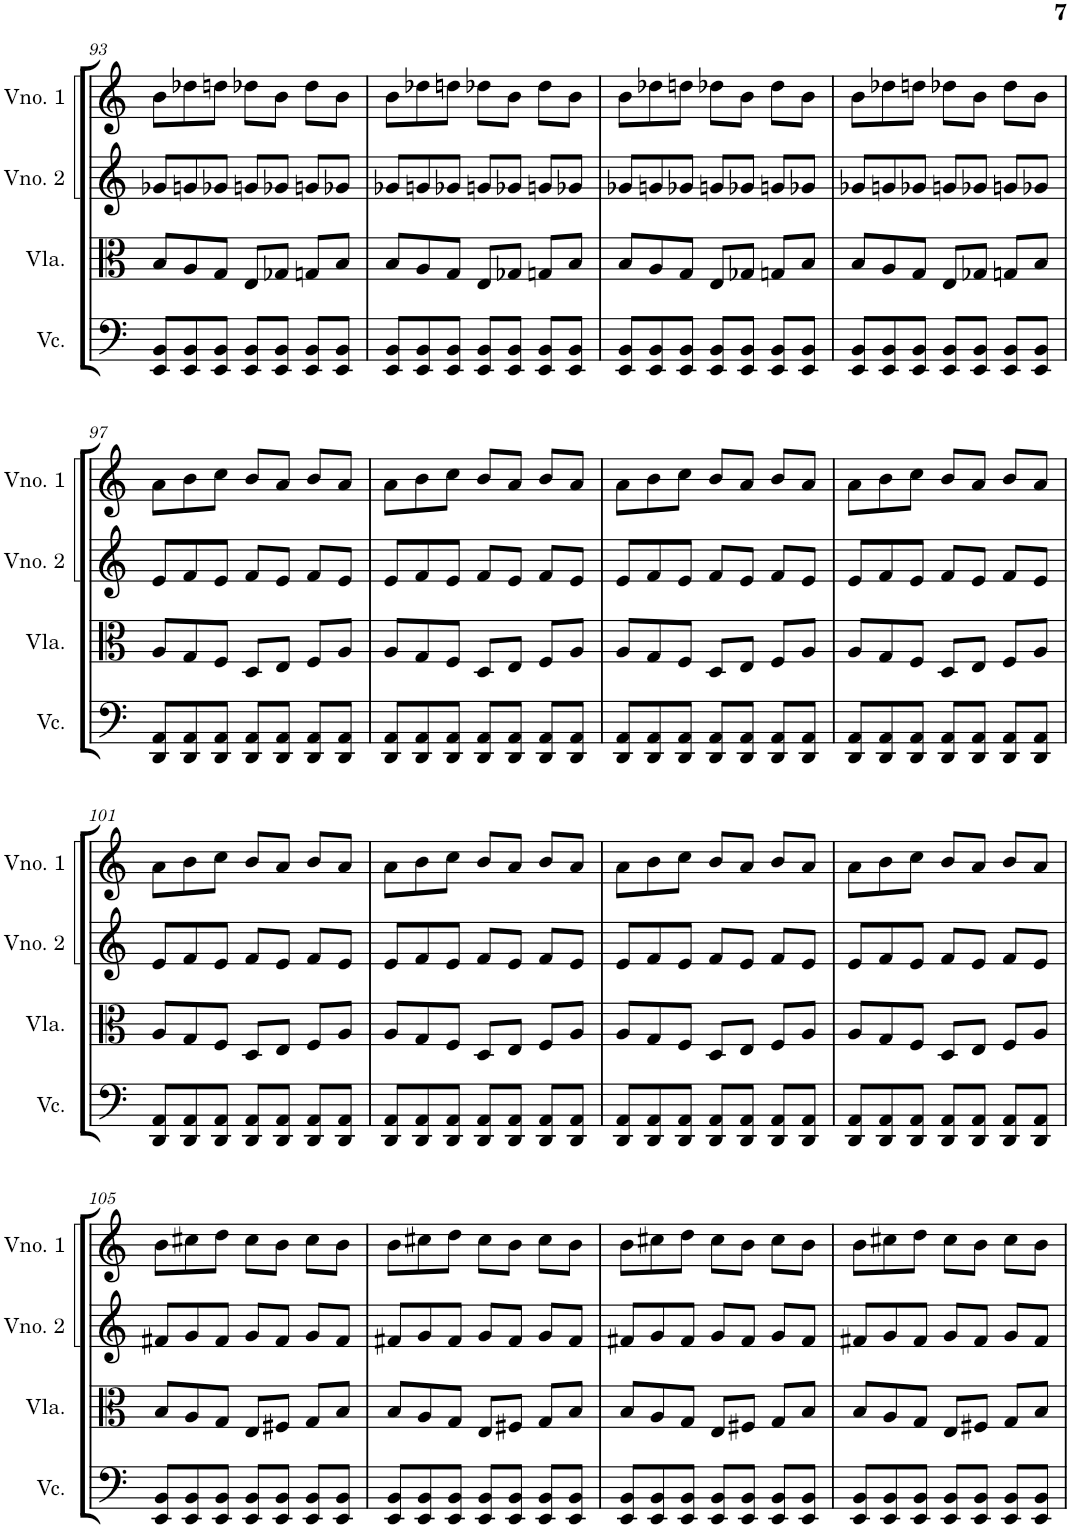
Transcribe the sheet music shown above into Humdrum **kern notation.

**kern	**kern	**kern	**kern
*part4	*part3	*part2	*part1
*staff4	*staff3	*staff2	*staff1
*I"Violoncelo	*I"Viola	*I"Violino 2	*I"Violino 1
*I'Vc.	*I'Vla.	*I'Vno. 2	*I'Vno. 1
!!LO:PB:g=z
*clefF4	*clefC3	*clefG2	*clefG2
*k[]	*k[]	*k[]	*k[]
*M7/8	*M7/8	*M7/8	*M7/8
=93	=93	=93	=93
8EE/ 8BB/L	8B/L	8g-X/L	8b\L
8EE/ 8BB/	8A/	8gn/	8dd-X\
8EE/ 8BB/J	8G/J	8g-X/J	8ddn\J
8EE/ 8BB/L	8E/L	8gn/L	8dd-X\L
8EE/ 8BB/J	8G-X/J	8g-X/J	8b\J
8EE/ 8BB/L	8Gn/L	8gn/L	8dd-\L
8EE/ 8BB/J	8B/J	8g-X/J	8b\J
=94	=94	=94	=94
8EE/ 8BB/L	8B/L	8g-X/L	8b\L
8EE/ 8BB/	8A/	8gn/	8dd-X\
8EE/ 8BB/J	8G/J	8g-X/J	8ddn\J
8EE/ 8BB/L	8E/L	8gn/L	8dd-X\L
8EE/ 8BB/J	8G-X/J	8g-X/J	8b\J
8EE/ 8BB/L	8Gn/L	8gn/L	8dd-\L
8EE/ 8BB/J	8B/J	8g-X/J	8b\J
=95	=95	=95	=95
8EE/ 8BB/L	8B/L	8g-X/L	8b\L
8EE/ 8BB/	8A/	8gn/	8dd-X\
8EE/ 8BB/J	8G/J	8g-X/J	8ddn\J
8EE/ 8BB/L	8E/L	8gn/L	8dd-X\L
8EE/ 8BB/J	8G-X/J	8g-X/J	8b\J
8EE/ 8BB/L	8Gn/L	8gn/L	8dd-\L
8EE/ 8BB/J	8B/J	8g-X/J	8b\J
=96	=96	=96	=96
8EE/ 8BB/L	8B/L	8g-X/L	8b\L
8EE/ 8BB/	8A/	8gn/	8dd-X\
8EE/ 8BB/J	8G/J	8g-X/J	8ddn\J
8EE/ 8BB/L	8E/L	8gn/L	8dd-X\L
8EE/ 8BB/J	8G-X/J	8g-X/J	8b\J
8EE/ 8BB/L	8Gn/L	8gn/L	8dd-\L
8EE/ 8BB/J	8B/J	8g-X/J	8b\J
!!LO:LB:g=z
=97	=97	=97	=97
8DD/ 8AA/L	8A/L	8e/L	8a\L
8DD/ 8AA/	8G/	8f/	8b\
8DD/ 8AA/J	8F/J	8e/J	8cc\J
8DD/ 8AA/L	8D/L	8f/L	8b/L
8DD/ 8AA/J	8E/J	8e/J	8a/J
8DD/ 8AA/L	8F/L	8f/L	8b/L
8DD/ 8AA/J	8A/J	8e/J	8a/J
=98	=98	=98	=98
8DD/ 8AA/L	8A/L	8e/L	8a\L
8DD/ 8AA/	8G/	8f/	8b\
8DD/ 8AA/J	8F/J	8e/J	8cc\J
8DD/ 8AA/L	8D/L	8f/L	8b/L
8DD/ 8AA/J	8E/J	8e/J	8a/J
8DD/ 8AA/L	8F/L	8f/L	8b/L
8DD/ 8AA/J	8A/J	8e/J	8a/J
=99	=99	=99	=99
8DD/ 8AA/L	8A/L	8e/L	8a\L
8DD/ 8AA/	8G/	8f/	8b\
8DD/ 8AA/J	8F/J	8e/J	8cc\J
8DD/ 8AA/L	8D/L	8f/L	8b/L
8DD/ 8AA/J	8E/J	8e/J	8a/J
8DD/ 8AA/L	8F/L	8f/L	8b/L
8DD/ 8AA/J	8A/J	8e/J	8a/J
=100	=100	=100	=100
8DD/ 8AA/L	8A/L	8e/L	8a\L
8DD/ 8AA/	8G/	8f/	8b\
8DD/ 8AA/J	8F/J	8e/J	8cc\J
8DD/ 8AA/L	8D/L	8f/L	8b/L
8DD/ 8AA/J	8E/J	8e/J	8a/J
8DD/ 8AA/L	8F/L	8f/L	8b/L
8DD/ 8AA/J	8A/J	8e/J	8a/J
!!LO:LB:g=z
=101	=101	=101	=101
8DD/ 8AA/L	8A/L	8e/L	8a\L
8DD/ 8AA/	8G/	8f/	8b\
8DD/ 8AA/J	8F/J	8e/J	8cc\J
8DD/ 8AA/L	8D/L	8f/L	8b/L
8DD/ 8AA/J	8E/J	8e/J	8a/J
8DD/ 8AA/L	8F/L	8f/L	8b/L
8DD/ 8AA/J	8A/J	8e/J	8a/J
=102	=102	=102	=102
8DD/ 8AA/L	8A/L	8e/L	8a\L
8DD/ 8AA/	8G/	8f/	8b\
8DD/ 8AA/J	8F/J	8e/J	8cc\J
8DD/ 8AA/L	8D/L	8f/L	8b/L
8DD/ 8AA/J	8E/J	8e/J	8a/J
8DD/ 8AA/L	8F/L	8f/L	8b/L
8DD/ 8AA/J	8A/J	8e/J	8a/J
=103	=103	=103	=103
8DD/ 8AA/L	8A/L	8e/L	8a\L
8DD/ 8AA/	8G/	8f/	8b\
8DD/ 8AA/J	8F/J	8e/J	8cc\J
8DD/ 8AA/L	8D/L	8f/L	8b/L
8DD/ 8AA/J	8E/J	8e/J	8a/J
8DD/ 8AA/L	8F/L	8f/L	8b/L
8DD/ 8AA/J	8A/J	8e/J	8a/J
=104	=104	=104	=104
8DD/ 8AA/L	8A/L	8e/L	8a\L
8DD/ 8AA/	8G/	8f/	8b\
8DD/ 8AA/J	8F/J	8e/J	8cc\J
8DD/ 8AA/L	8D/L	8f/L	8b/L
8DD/ 8AA/J	8E/J	8e/J	8a/J
8DD/ 8AA/L	8F/L	8f/L	8b/L
8DD/ 8AA/J	8A/J	8e/J	8a/J
!!LO:LB:g=z
=105	=105	=105	=105
8EE/ 8BB/L	8B/L	8f#X/L	8b\L
8EE/ 8BB/	8A/	8g/	8cc#X\
8EE/ 8BB/J	8G/J	8f#/J	8dd\J
8EE/ 8BB/L	8E/L	8g/L	8cc#\L
8EE/ 8BB/J	8F#X/J	8f#/J	8b\J
8EE/ 8BB/L	8G/L	8g/L	8cc#\L
8EE/ 8BB/J	8B/J	8f#/J	8b\J
=106	=106	=106	=106
8EE/ 8BB/L	8B/L	8f#X/L	8b\L
8EE/ 8BB/	8A/	8g/	8cc#X\
8EE/ 8BB/J	8G/J	8f#/J	8dd\J
8EE/ 8BB/L	8E/L	8g/L	8cc#\L
8EE/ 8BB/J	8F#X/J	8f#/J	8b\J
8EE/ 8BB/L	8G/L	8g/L	8cc#\L
8EE/ 8BB/J	8B/J	8f#/J	8b\J
=107	=107	=107	=107
8EE/ 8BB/L	8B/L	8f#X/L	8b\L
8EE/ 8BB/	8A/	8g/	8cc#X\
8EE/ 8BB/J	8G/J	8f#/J	8dd\J
8EE/ 8BB/L	8E/L	8g/L	8cc#\L
8EE/ 8BB/J	8F#X/J	8f#/J	8b\J
8EE/ 8BB/L	8G/L	8g/L	8cc#\L
8EE/ 8BB/J	8B/J	8f#/J	8b\J
=108	=108	=108	=108
8EE/ 8BB/L	8B/L	8f#X/L	8b\L
8EE/ 8BB/	8A/	8g/	8cc#X\
8EE/ 8BB/J	8G/J	8f#/J	8dd\J
8EE/ 8BB/L	8E/L	8g/L	8cc#\L
8EE/ 8BB/J	8F#X/J	8f#/J	8b\J
8EE/ 8BB/L	8G/L	8g/L	8cc#\L
8EE/ 8BB/J	8B/J	8f#/J	8b\J
=	=	=	=
*-	*-	*-	*-
